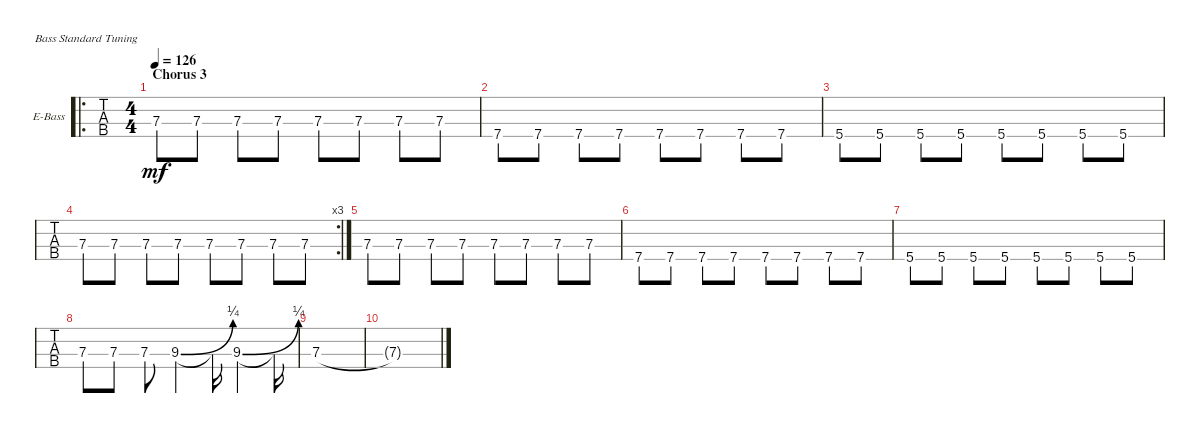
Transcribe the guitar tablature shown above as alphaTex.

\defaultSystemsLayout 4
\bracketExtendMode groupsimilarinstruments
\firstSystemTrackNameOrientation horizontal
\otherSystemsTrackNameOrientation horizontal
\track ("Bass" "E-Bass") {instrument electricbassfinger}
\staff {tabs}
\tuning (G2 D2 A1 E1)
\ro
\ts (4 4)
\section ("" "Chorus 3")
\tempo 126
\clef f4
\ks c
7.3.8{dy mf} 7.3.8 7.3.8 7.3.8 7.3.8 7.3.8 7.3.8 7.3.8 |
7.4.8 7.4.8 7.4.8 7.4.8 7.4.8 7.4.8 7.4.8 7.4.8 |
5.4.8 5.4.8 5.4.8 5.4.8 5.4.8 5.4.8 5.4.8 5.4.8 |
\rc 3
7.3.8 7.3.8 7.3.8 7.3.8 7.3.8 7.3.8 7.3.8 7.3.8 |
7.3.8 7.3.8 7.3.8 7.3.8 7.3.8 7.3.8 7.3.8 7.3.8 |
7.4.8 7.4.8 7.4.8 7.4.8 7.4.8 7.4.8 7.4.8 7.4.8 |
5.4.8 5.4.8 5.4.8 5.4.8 5.4.8 5.4.8 5.4.8 5.4.8 |
7.3.8 7.3.8 7.3.8 9.3{be (bend 0 0 16.2 1)}.4 9.3{t}.16 9.3{be (bend 0 0 16.2 1)}.4 9.3{t}.16 |
7.3.1 |
7.3{t}.1
